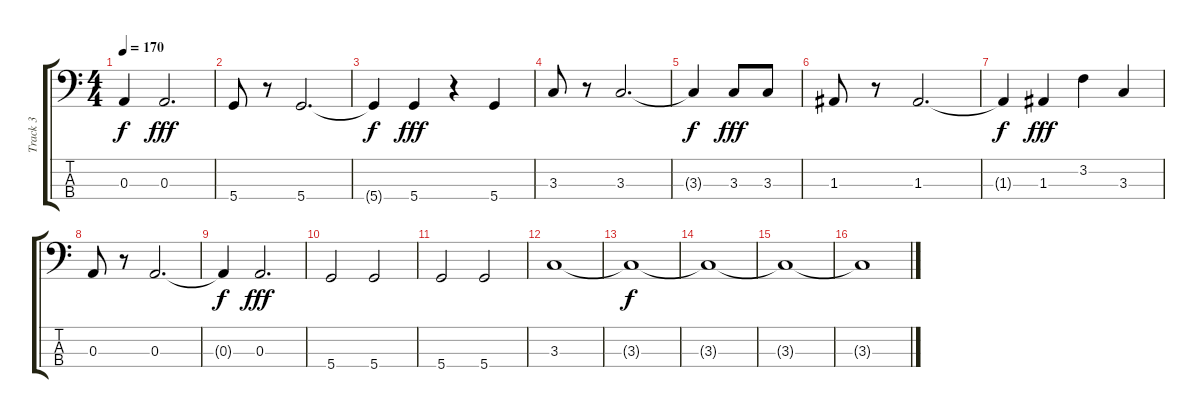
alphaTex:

\track ("Track 3" "Track 3") {instrument electricbassfinger}
\staff {score tabs}
\tuning (G2 D2 A1 D1) {hide}
\ts (4 4)
\tempo 170
\clef f4
\ks c
0.3{t}.4{dy f} 0.3.2{d dy fff} |
5.4.8 r.8 5.4.2{d} |
5.4{t}.4{dy f} 5.4.4{dy fff} r.4 5.4.4 |
3.3.8 r.8 3.3.2{d} |
3.3{t}.4{dy f} 3.3.8{dy fff} 3.3.8 |
1.3.8 r.8 1.3.2{d} |
1.3{t}.4{dy f} 1.3.4{dy fff} 3.2.4 3.3.4 |
0.3.8 r.8 0.3.2{d} |
0.3{t}.4{dy f} 0.3.2{d dy fff} |
5.4.2 5.4.2 |
5.4.2 5.4.2 |
3.3.1 |
3.3{t}.1{dy f} |
3.3{t}.1 |
3.3{t}.1 |
3.3{t}.1
